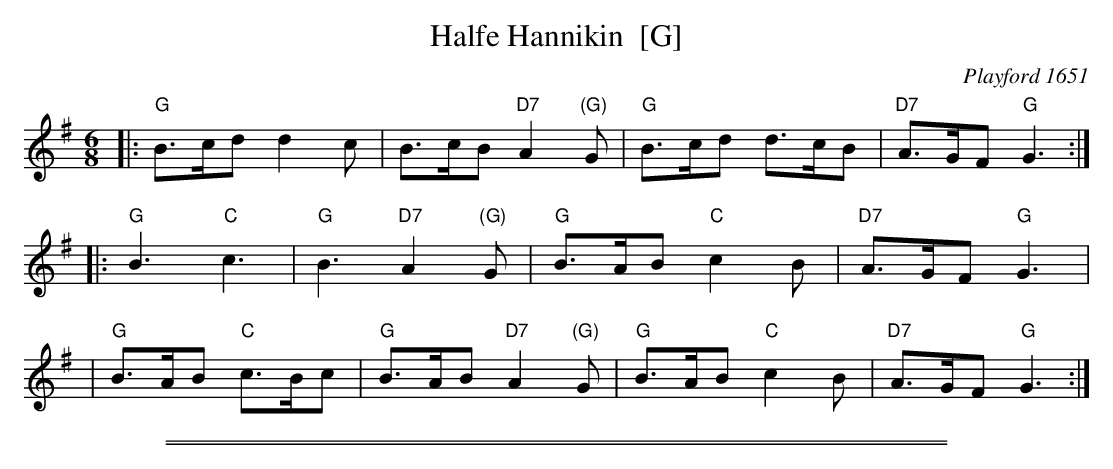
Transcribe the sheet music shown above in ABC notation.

X:1
T: Halfe Hannikin  [G]
M: 6/8
L: 1/8
O: Playford 1651
K: G
|: "G"B>cd d2c | B>cB "D7"A2"(G)"G | "G"B>cd d>cB | "D7"A>GF "G"G3 :|
|: "G"B3 "C"c3 | "G"B3 "D7"A2"(G)"G | "G"B>AB "C"c2B | "D7"A>GF "G"G3 |
|  "G"B>AB "C"c>Bc | "G"B>AB "D7"A2"(G)"G | "G"B>AB "C"c2B | "D7"A>GF "G"G3 :|
